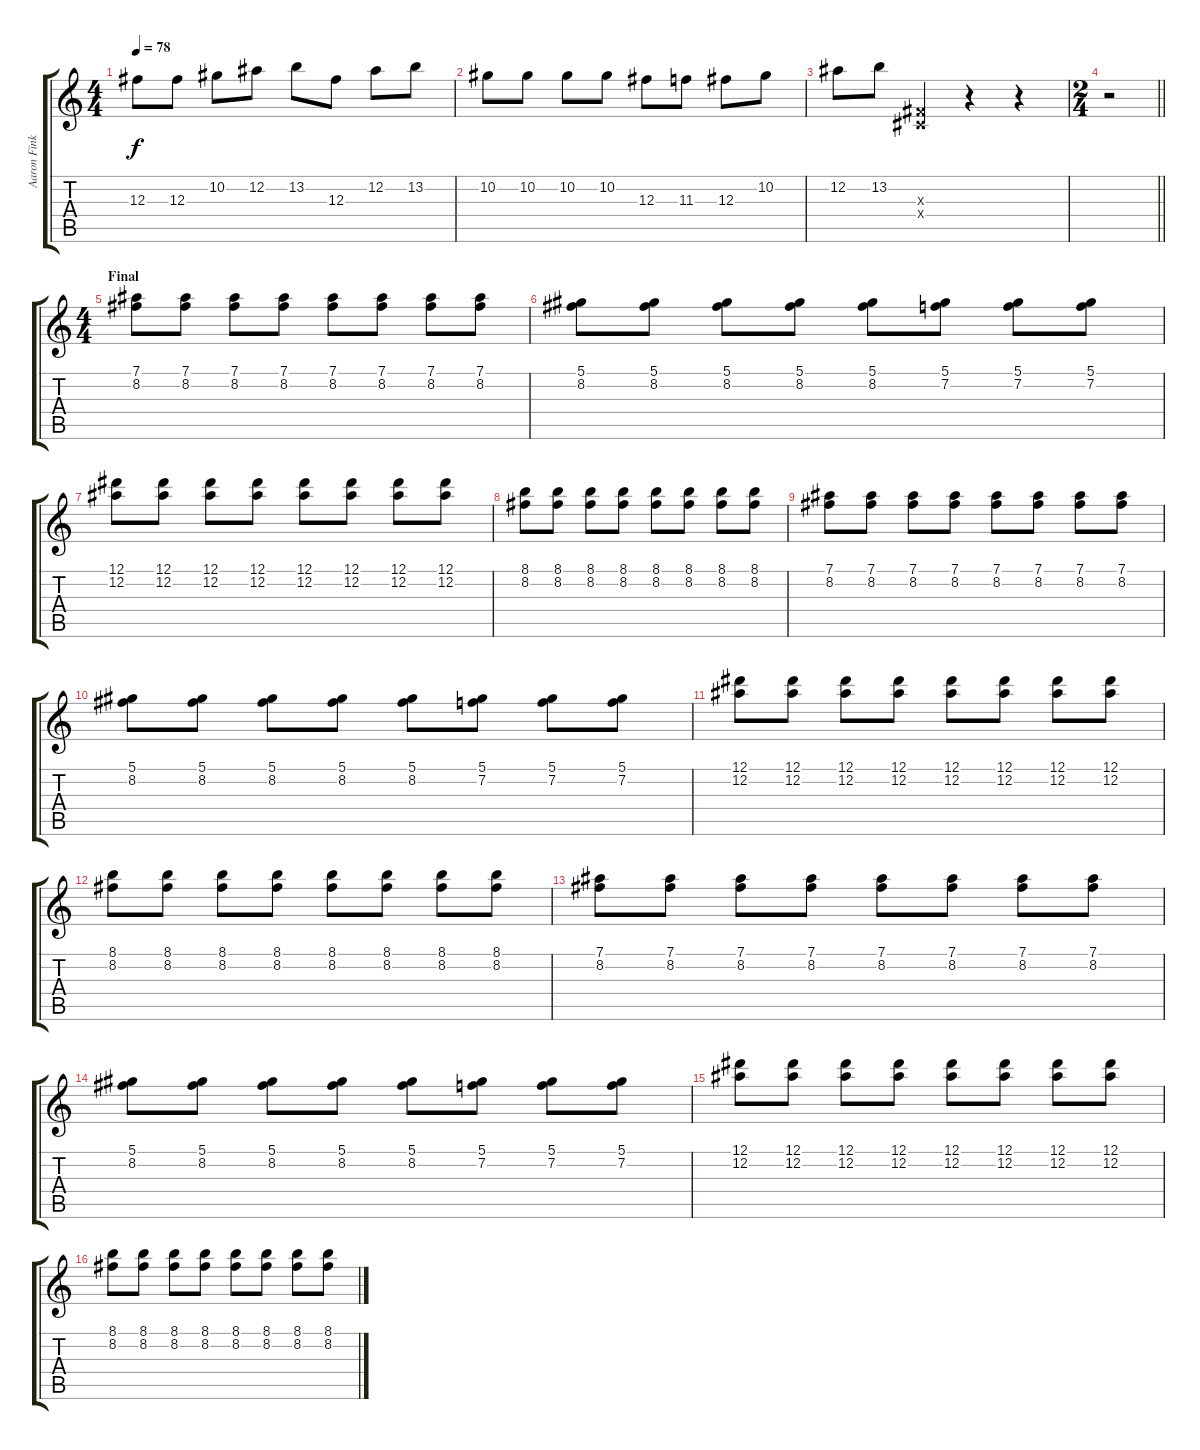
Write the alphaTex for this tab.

\track ("Aaron Fink" "Aaron Fink") {instrument distortionguitar}
\staff {score tabs}
\tuning (Eb4 Bb3 Gb3 Db3 Ab2 Db2) {hide}
\ts (4 4)
\tempo 78
\clef g2
\ks c
12.3.8{dy f} 12.3.8 10.2.8 12.2.8 13.2.8 12.3.8 12.2.8 13.2.8 |
10.2.8 10.2.8 10.2.8 10.2.8 12.3.8 11.3.8 12.3.8 10.2.8 |
12.2.8 13.2.8 (0.3{x} 0.4{x}).4 r.4 r.4 |
\ts (2 4)
\barLineRight lightlight
r.2 |
\ts (4 4)
\section ("" "Final")
(7.1 8.2).8{volume 3 instrument electricguitarclean} (7.1 8.2).8 (7.1 8.2).8 (7.1 8.2).8 (7.1 8.2).8 (7.1 8.2).8 (7.1 8.2).8 (7.1 8.2).8 |
(5.1 8.2).8 (5.1 8.2).8 (5.1 8.2).8 (5.1 8.2).8 (5.1 8.2).8 (5.1 7.2).8 (5.1 7.2).8 (5.1 7.2).8 |
(12.1 12.2).8{volume 8} (12.1 12.2).8 (12.1 12.2).8 (12.1 12.2).8 (12.1 12.2).8 (12.1 12.2).8 (12.1 12.2).8 (12.1 12.2).8 |
(8.1 8.2).8 (8.1 8.2).8 (8.1 8.2).8 (8.1 8.2).8 (8.1 8.2).8 (8.1 8.2).8 (8.1 8.2).8 (8.1 8.2).8 |
(7.1 8.2).8{instrument distortionguitar} (7.1 8.2).8 (7.1 8.2).8 (7.1 8.2).8 (7.1 8.2).8 (7.1 8.2).8 (7.1 8.2).8 (7.1 8.2).8 |
(5.1 8.2).8 (5.1 8.2).8 (5.1 8.2).8 (5.1 8.2).8 (5.1 8.2).8 (5.1 7.2).8 (5.1 7.2).8 (5.1 7.2).8 |
(12.1 12.2).8 (12.1 12.2).8 (12.1 12.2).8 (12.1 12.2).8 (12.1 12.2).8 (12.1 12.2).8 (12.1 12.2).8 (12.1 12.2).8 |
(8.1 8.2).8 (8.1 8.2).8 (8.1 8.2).8 (8.1 8.2).8 (8.1 8.2).8 (8.1 8.2).8 (8.1 8.2).8 (8.1 8.2).8 |
(7.1 8.2).8 (7.1 8.2).8 (7.1 8.2).8 (7.1 8.2).8 (7.1 8.2).8 (7.1 8.2).8 (7.1 8.2).8 (7.1 8.2).8 |
(5.1 8.2).8 (5.1 8.2).8 (5.1 8.2).8 (5.1 8.2).8 (5.1 8.2).8 (5.1 7.2).8 (5.1 7.2).8 (5.1 7.2).8 |
(12.1 12.2).8 (12.1 12.2).8 (12.1 12.2).8 (12.1 12.2).8 (12.1 12.2).8 (12.1 12.2).8 (12.1 12.2).8 (12.1 12.2).8 |
(8.1 8.2).8 (8.1 8.2).8 (8.1 8.2).8 (8.1 8.2).8 (8.1 8.2).8 (8.1 8.2).8 (8.1 8.2).8 (8.1 8.2).8
